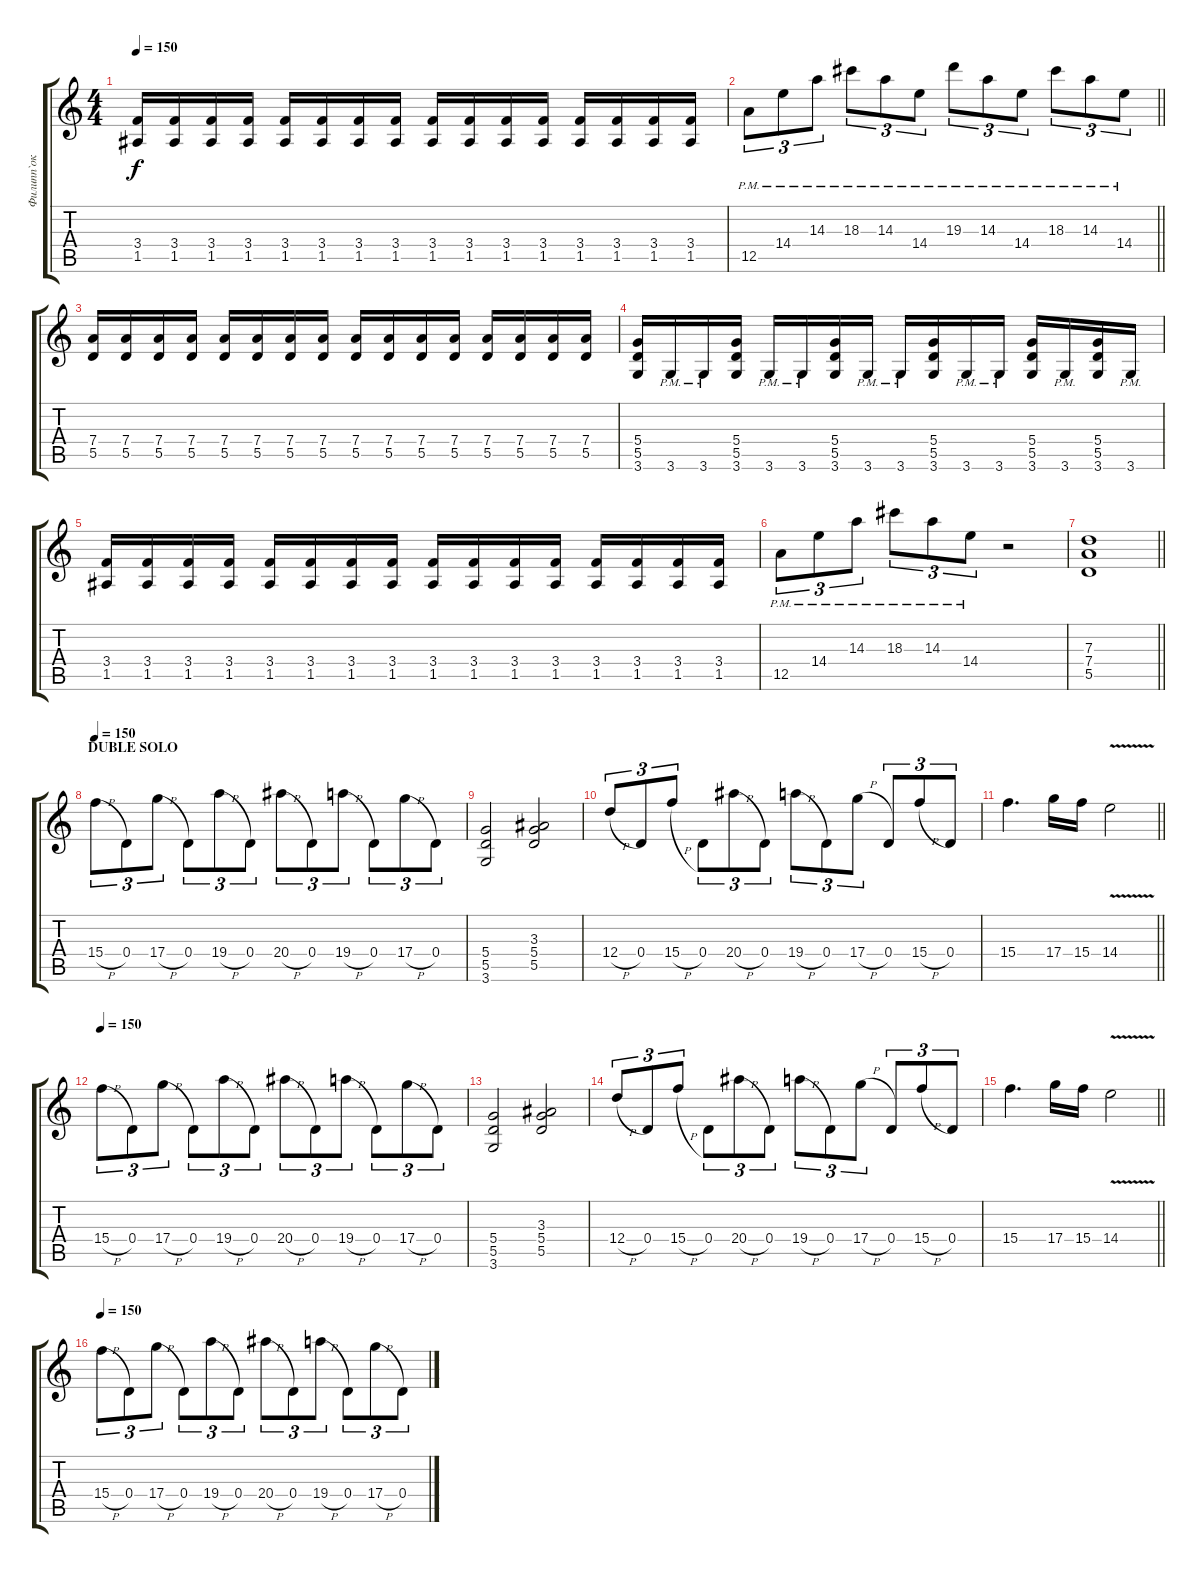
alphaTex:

\track ("Филипп`ок :)" "Филипп`ок ") {instrument distortionguitar}
\staff {score tabs}
\tuning (E4 B3 G3 D3 A2 E2) {hide}
\ts (4 4)
\tempo 150
\clef g2
\ks c
(3.4 1.5).16{dy f} (3.4 1.5).16 (3.4 1.5).16 (3.4 1.5).16 (3.4 1.5).16 (3.4 1.5).16 (3.4 1.5).16 (3.4 1.5).16 (3.4 1.5).16 (3.4 1.5).16 (3.4 1.5).16 (3.4 1.5).16 (3.4 1.5).16 (3.4 1.5).16 (3.4 1.5).16 (3.4 1.5).16 |
\barLineRight lightlight
12.5{pm}.8{tu (3 2)} 14.4{pm}.8{tu (3 2)} 14.3{pm}.8{tu (3 2)} 18.3{pm}.8{tu (3 2)} 14.3{pm}.8{tu (3 2)} 14.4{pm}.8{tu (3 2)} 19.3{pm}.8{tu (3 2)} 14.3{pm}.8{tu (3 2)} 14.4{pm}.8{tu (3 2)} 18.3{pm}.8{tu (3 2)} 14.3{pm}.8{tu (3 2)} 14.4{pm}.8{tu (3 2)} |
(7.4 5.5).16 (7.4 5.5).16 (7.4 5.5).16 (7.4 5.5).16 (7.4 5.5).16 (7.4 5.5).16 (7.4 5.5).16 (7.4 5.5).16 (7.4 5.5).16 (7.4 5.5).16 (7.4 5.5).16 (7.4 5.5).16 (7.4 5.5).16 (7.4 5.5).16 (7.4 5.5).16 (7.4 5.5).16 |
(5.4 5.5 3.6).16 3.6{pm}.16 3.6{pm}.16 (5.4 5.5 3.6).16 3.6{pm}.16 3.6{pm}.16 (5.4 5.5 3.6).16 3.6{pm}.16 3.6{pm}.16 (5.4 5.5 3.6).16 3.6{pm}.16 3.6{pm}.16 (5.4 5.5 3.6).16 3.6{pm}.16 (5.4 5.5 3.6).16 3.6{pm}.16 |
(3.4 1.5).16 (3.4 1.5).16 (3.4 1.5).16 (3.4 1.5).16 (3.4 1.5).16 (3.4 1.5).16 (3.4 1.5).16 (3.4 1.5).16 (3.4 1.5).16 (3.4 1.5).16 (3.4 1.5).16 (3.4 1.5).16 (3.4 1.5).16 (3.4 1.5).16 (3.4 1.5).16 (3.4 1.5).16 |
12.5{pm}.8{tu (3 2)} 14.4{pm}.8{tu (3 2)} 14.3{pm}.8{tu (3 2)} 18.3{pm}.8{tu (3 2)} 14.3{pm}.8{tu (3 2)} 14.4{pm}.8{tu (3 2)} r.2 |
\barLineRight lightlight
(7.3 7.4 5.5).1 |
\section ("" "DUBLE SOLO")
\tempo 150
15.4{h}.8{tu (3 2)} 0.4.8{tu (3 2)} 17.4{h}.8{tu (3 2)} 0.4.8{tu (3 2)} 19.4{h}.8{tu (3 2)} 0.4.8{tu (3 2)} 20.4{h}.8{tu (3 2)} 0.4.8{tu (3 2)} 19.4{h}.8{tu (3 2)} 0.4.8{tu (3 2)} 17.4{h}.8{tu (3 2)} 0.4.8{tu (3 2)} |
(5.4 5.5 3.6).2 (3.3 5.4 5.5).2 |
12.4{h}.8{tu (3 2)} 0.4.8{tu (3 2)} 15.4{h}.8{tu (3 2)} 0.4.8{tu (3 2)} 20.4{h}.8{tu (3 2)} 0.4.8{tu (3 2)} 19.4{h}.8{tu (3 2)} 0.4.8{tu (3 2)} 17.4{h}.8{tu (3 2)} 0.4.8{tu (3 2)} 15.4{h}.8{tu (3 2)} 0.4.8{tu (3 2)} |
\barLineRight lightlight
15.4.4{d} 17.4.16 15.4.16 14.4{v}.2 |
\tempo 150
15.4{h}.8{tu (3 2)} 0.4.8{tu (3 2)} 17.4{h}.8{tu (3 2)} 0.4.8{tu (3 2)} 19.4{h}.8{tu (3 2)} 0.4.8{tu (3 2)} 20.4{h}.8{tu (3 2)} 0.4.8{tu (3 2)} 19.4{h}.8{tu (3 2)} 0.4.8{tu (3 2)} 17.4{h}.8{tu (3 2)} 0.4.8{tu (3 2)} |
(5.4 5.5 3.6).2 (3.3 5.4 5.5).2 |
12.4{h}.8{tu (3 2)} 0.4.8{tu (3 2)} 15.4{h}.8{tu (3 2)} 0.4.8{tu (3 2)} 20.4{h}.8{tu (3 2)} 0.4.8{tu (3 2)} 19.4{h}.8{tu (3 2)} 0.4.8{tu (3 2)} 17.4{h}.8{tu (3 2)} 0.4.8{tu (3 2)} 15.4{h}.8{tu (3 2)} 0.4.8{tu (3 2)} |
\barLineRight lightlight
15.4.4{d} 17.4.16 15.4.16 14.4{v}.2 |
\tempo 150
15.4{h}.8{tu (3 2)} 0.4.8{tu (3 2)} 17.4{h}.8{tu (3 2)} 0.4.8{tu (3 2)} 19.4{h}.8{tu (3 2)} 0.4.8{tu (3 2)} 20.4{h}.8{tu (3 2)} 0.4.8{tu (3 2)} 19.4{h}.8{tu (3 2)} 0.4.8{tu (3 2)} 17.4{h}.8{tu (3 2)} 0.4.8{tu (3 2)}
